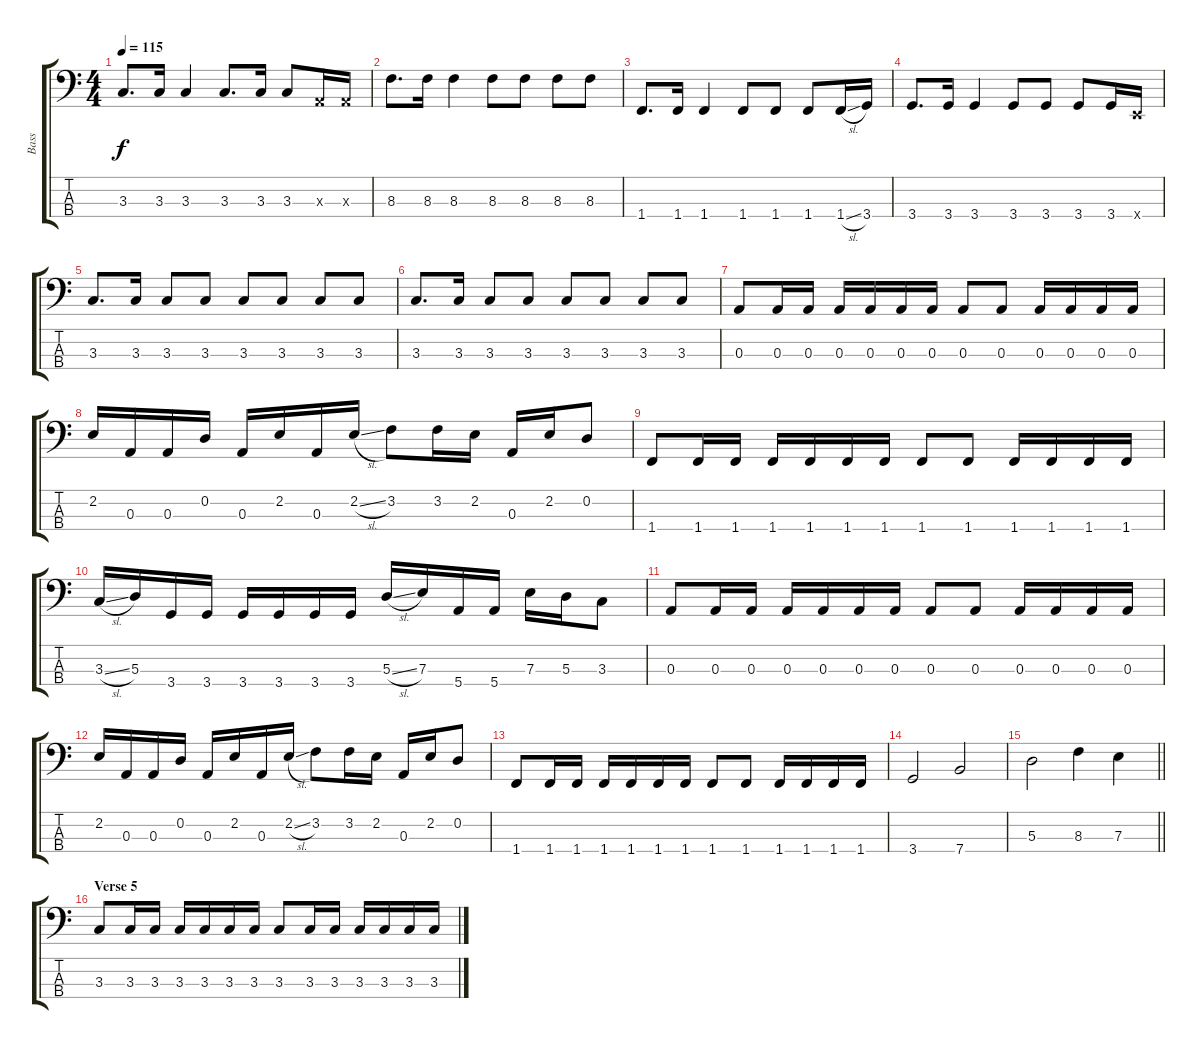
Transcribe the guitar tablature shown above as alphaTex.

\track ("Bass" "Bass") {instrument electricbassfinger}
\staff {score tabs}
\tuning (G2 D2 A1 E1) {hide}
\ts (4 4)
\tempo 115
\clef f4
\ks c
3.3.8{d dy f} 3.3.16 3.3.4 3.3.8{d} 3.3.16 3.3.8 0.3{x}.16 0.3{x}.16 |
8.3.8{d} 8.3.16 8.3.4 8.3.8 8.3.8 8.3.8 8.3.8 |
1.4.8{d} 1.4.16 1.4.4 1.4.8 1.4.8 1.4.8 1.4{sl}.16 3.4.16 |
3.4.8{d} 3.4.16 3.4.4 3.4.8 3.4.8 3.4.8 3.4.16 0.4{x}.16 |
3.3.8{d} 3.3.16 3.3.8 3.3.8 3.3.8 3.3.8 3.3.8 3.3.8 |
3.3.8{d} 3.3.16 3.3.8 3.3.8 3.3.8 3.3.8 3.3.8 3.3.8 |
0.3.8 0.3.16 0.3.16 0.3.16 0.3.16 0.3.16 0.3.16 0.3.8 0.3.8 0.3.16 0.3.16 0.3.16 0.3.16 |
2.2.16 0.3.16 0.3.16 0.2.16 0.3.16 2.2.16 0.3.16 2.2{sl}.16 3.2.8 3.2.16 2.2.16 0.3.16 2.2.16 0.2.8 |
1.4.8 1.4.16 1.4.16 1.4.16 1.4.16 1.4.16 1.4.16 1.4.8 1.4.8 1.4.16 1.4.16 1.4.16 1.4.16 |
3.3{sl}.16 5.3.16 3.4.16 3.4.16 3.4.16 3.4.16 3.4.16 3.4.16 5.3{sl}.16 7.3.16 5.4.16 5.4.16 7.3.16 5.3.16 3.3.8 |
0.3.8 0.3.16 0.3.16 0.3.16 0.3.16 0.3.16 0.3.16 0.3.8 0.3.8 0.3.16 0.3.16 0.3.16 0.3.16 |
2.2.16 0.3.16 0.3.16 0.2.16 0.3.16 2.2.16 0.3.16 2.2{sl}.16 3.2.8 3.2.16 2.2.16 0.3.16 2.2.16 0.2.8 |
1.4.8 1.4.16 1.4.16 1.4.16 1.4.16 1.4.16 1.4.16 1.4.8 1.4.8 1.4.16 1.4.16 1.4.16 1.4.16 |
3.4.2 7.4.2 |
\barLineRight lightlight
5.3.2 8.3.4 7.3.4 |
\section ("" "Verse 5")
3.3.8 3.3.16 3.3.16 3.3.16 3.3.16 3.3.16 3.3.16 3.3.8 3.3.16 3.3.16 3.3.16 3.3.16 3.3.16 3.3.16
